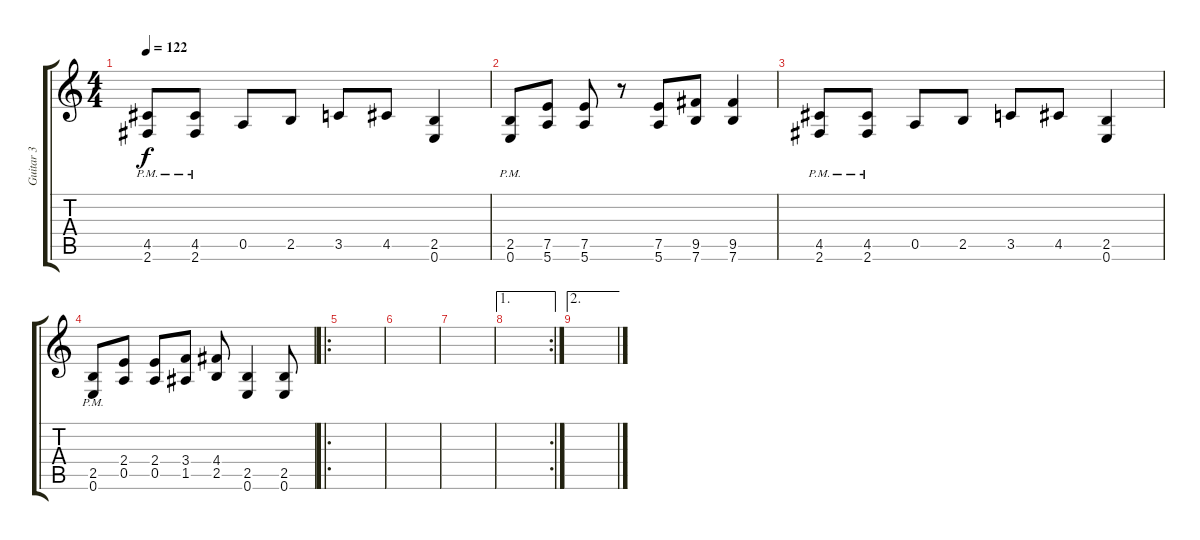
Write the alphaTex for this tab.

\track ("Guitar 3" "Guitar 3") {instrument electricguitarclean}
\staff {score tabs}
\tuning (E4 B3 G3 D3 A2 E2) {hide}
\ts (4 4)
\tempo 122
\clef g2
\ks aminor
(4.5{pm} 2.6{pm}).8{dy f} (4.5{pm} 2.6{pm}).8 0.5.8 2.5.8 3.5.8 4.5.8 (2.5 0.6).4 |
(2.5{pm} 0.6{pm}).8 (7.5 5.6).8 (7.5 5.6).8 r.8 (7.5 5.6).8 (9.5 7.6).8 (9.5 7.6).4 |
(4.5{pm} 2.6{pm}).8 (4.5{pm} 2.6{pm}).8 0.5.8 2.5.8 3.5.8 4.5.8 (2.5 0.6).4 |
(2.5{pm} 0.6{pm}).8 (2.4 0.5).8 (2.4 0.5).8 (3.4 1.5).8 (4.4 2.5).8 (2.5 0.6).4 (2.5 0.6).8 |
\ro
|
|
|
\ae 1
\rc 2
|
\ae 2
